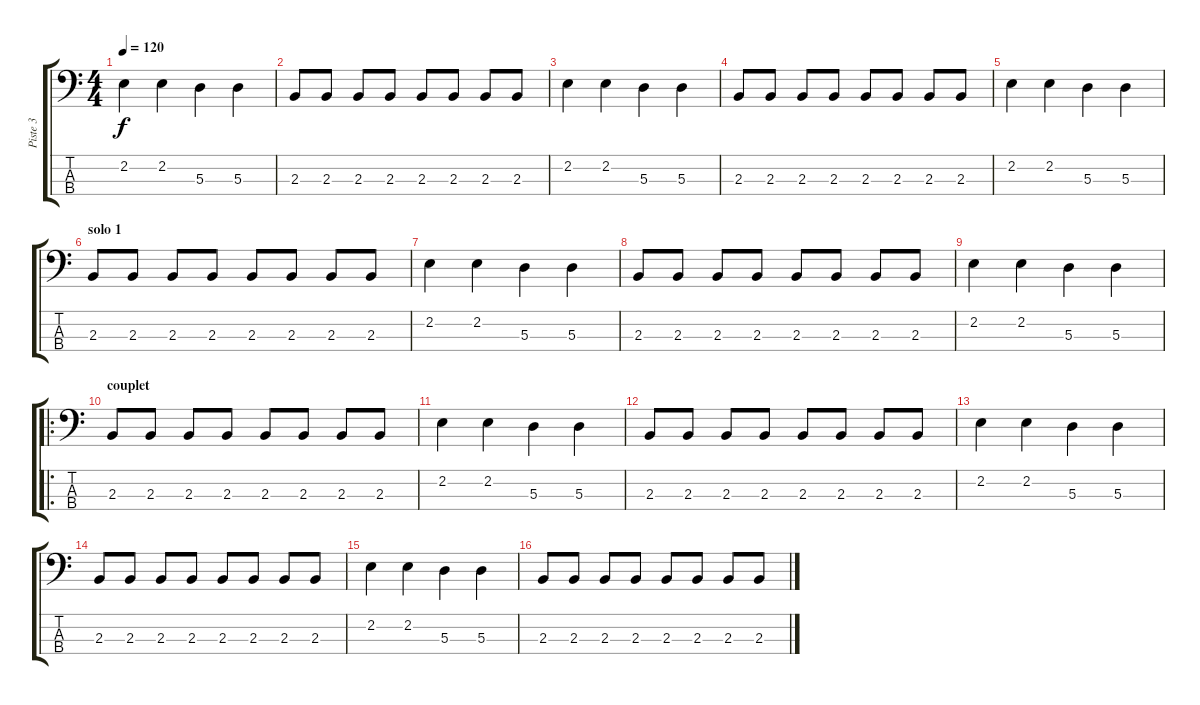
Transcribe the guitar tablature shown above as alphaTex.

\track ("Piste 3" "Piste 3") {instrument electricbassfinger}
\staff {score tabs}
\tuning (G2 D2 A1 E1) {hide}
\ts (4 4)
\tempo 120
\clef f4
\ks c
2.2.4{dy f} 2.2.4 5.3.4 5.3.4 |
2.3.8 2.3.8 2.3.8 2.3.8 2.3.8 2.3.8 2.3.8 2.3.8 |
2.2.4 2.2.4 5.3.4 5.3.4 |
2.3.8 2.3.8 2.3.8 2.3.8 2.3.8 2.3.8 2.3.8 2.3.8 |
2.2.4 2.2.4 5.3.4 5.3.4 |
\section ("" "solo 1")
2.3.8 2.3.8 2.3.8 2.3.8 2.3.8 2.3.8 2.3.8 2.3.8 |
2.2.4 2.2.4 5.3.4 5.3.4 |
2.3.8 2.3.8 2.3.8 2.3.8 2.3.8 2.3.8 2.3.8 2.3.8 |
2.2.4 2.2.4 5.3.4 5.3.4 |
\ro
\section ("" "couplet")
2.3.8 2.3.8 2.3.8 2.3.8 2.3.8 2.3.8 2.3.8 2.3.8 |
2.2.4 2.2.4 5.3.4 5.3.4 |
2.3.8 2.3.8 2.3.8 2.3.8 2.3.8 2.3.8 2.3.8 2.3.8 |
2.2.4 2.2.4 5.3.4 5.3.4 |
2.3.8 2.3.8 2.3.8 2.3.8 2.3.8 2.3.8 2.3.8 2.3.8 |
2.2.4 2.2.4 5.3.4 5.3.4 |
2.3.8 2.3.8 2.3.8 2.3.8 2.3.8 2.3.8 2.3.8 2.3.8
